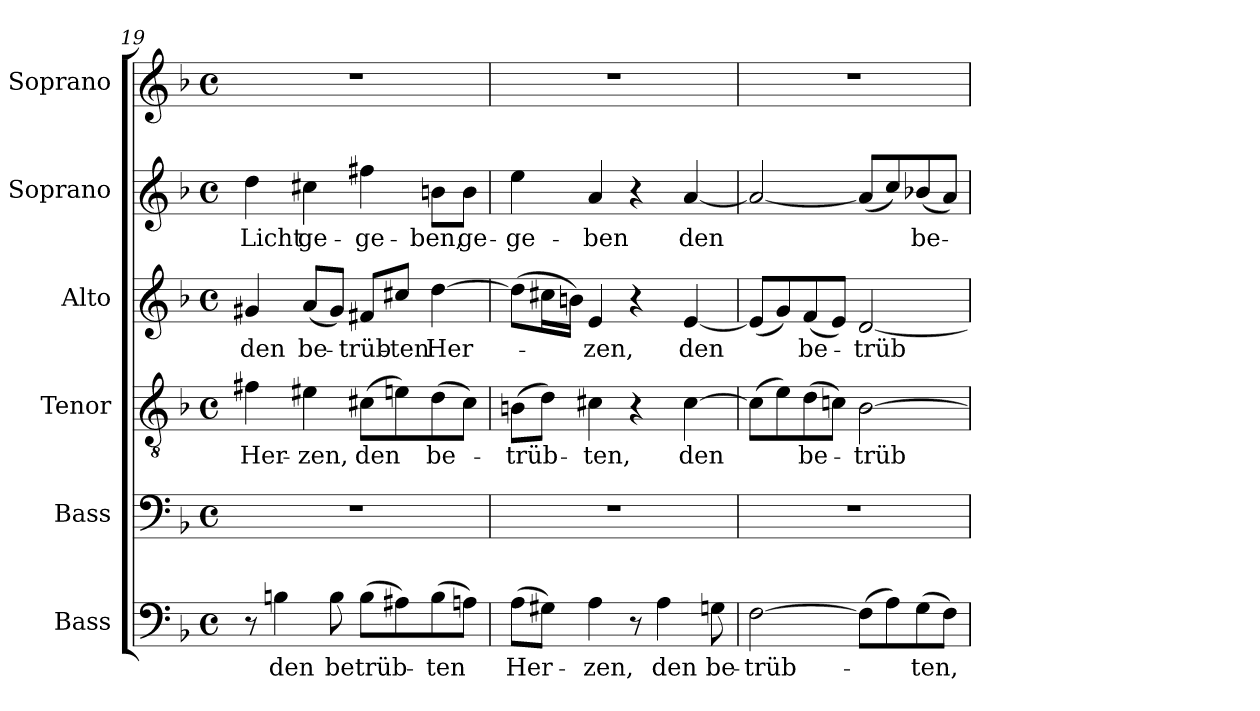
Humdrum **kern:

**kern	**text	**kern	**kern	**text	**kern	**text	**kern	**text	**kern
*part6	*part6	*part5	*part4	*part4	*part3	*part3	*part2	*part2	*part1
*staff6	*staff6	*staff5	*staff4	*staff4	*staff3	*staff3	*staff2	*staff2	*staff1
*I"Bass	*	*I"Bass	*I"Tenor	*	*I"Alto	*	*I"Soprano	*	*I"Soprano
*I'B.	*	*I'B.	*I'T.	*	*I'A.	*	*I'S.	*	*I'S.
*clefF4	*	*clefF4	*clefGv2	*	*clefG2	*	*clefG2	*	*clefG2
*	*	*	*ITrd7c12	*	*	*	*	*	*
*k[b-]	*	*k[b-]	*k[b-]	*	*k[b-]	*	*k[b-]	*	*k[b-]
*F:	*	*F:	*F:	*	*F:	*	*F:	*	*F:
*M4/4	*	*M4/4	*M4/4	*	*M4/4	*	*M4/4	*	*M4/4
*met(c)	*	*met(c)	*met(c)	*	*met(c)	*	*met(c)	*	*met(c)
=19	=19	=19	=19	=19	=19	=19	=19	=19	=19
!	!	!	!	!LO:LY:b:color=#000000	!	!	!	!	!
!	!	!	!	!	!	!LO:LY:b:color=#000000	!	!	!
!	!	!	!	!	!	!	!	!LO:LY:b:color=#000000	!
8r	.	1r	4F#Xi\	Her-	4g#Xi/	den	4ddi\	Licht	1r
!	!LO:LY:b:color=#000000	!	!	!	!	!	!	!	!
4Bni\	den	.	.	.	.	.	.	.	.
!	!	!	!	!LO:LY:b:color=#000000	!	!	!	!	!
!	!	!	!	!	!	!LO:LY:b:color=#000000	!	!	!
!	!	!	!	!	!	!	!	!LO:LY:b:color=#000000	!
.	.	.	4E#Xi\	-zen,	(8ai/L	be-	4cc#Xi\	ge-	.
!	!LO:LY:b:color=#000000	!	!	!	!	!	!	!	!
8Bi\	be	.	.	.	8g#i/J)	.	.	.	.
!	!LO:LY:b:color=#000000	!	!	!	!	!	!	!	!
!	!	!	!	!LO:LY:b:color=#000000	!	!	!	!	!
!	!	!	!	!	!	!LO:LY:b:color=#000000	!	!	!
!	!	!	!	!	!	!	!	!LO:LY:b:color=#000000	!
(8Bi\L	trüb-	.	(8C#Xi\L	den	8f#Xi/L	-trüb-	4ff#Xi\	-ge-	.
!	!	!	!	!	!	!LO:LY:b:color=#000000	!	!	!
8A#Xi\)	.	.	8Eni\)	.	8cc#Xi/J	-ten	.	.	.
!	!LO:LY:b:color=#000000	!	!	!	!	!	!	!	!
!	!	!	!	!LO:LY:b:color=#000000	!	!	!	!	!
!	!	!	!	!	!	!LO:LY:b:color=#000000	!	!	!
!	!	!	!	!	!	!	!	!LO:LY:b:color=#000000	!
(8Bi\	-ten	.	(8Di\	be-	[4ddi\	Her-	8bni\L	-ben,	.
!	!	!	!	!	!	!	!	!LO:LY:b:color=#000000	!
8Ani\J)	.	.	8C#i\J)	.	.	.	8bi\J	ge-	.
!!LO:PB:g=z
=20	=20	=20	=20	=20	=20	=20	=20	=20	=20
!	!LO:LY:b:color=#000000	!	!	!	!	!	!	!	!
!	!	!	!	!LO:LY:b:color=#000000	!	!	!	!	!
!	!	!	!	!	!	!	!	!LO:LY:b:color=#000000	!
(8Ai\L	Her-	1r	(8BBni\L	-trüb-	(8ddi\L]	.	4eei\	-ge-	1r
8G#Xi\J)	.	.	8Di\J)	.	16cc#Xi\L	.	.	.	.
.	.	.	.	.	16bni\JJ)	.	.	.	.
!	!LO:LY:b:color=#000000	!	!	!	!	!	!	!	!
!	!	!	!	!LO:LY:b:color=#000000	!	!	!	!	!
!	!	!	!	!	!	!LO:LY:b:color=#000000	!	!	!
!	!	!	!	!	!	!	!	!LO:LY:b:color=#000000	!
4Ai\	-zen,	.	4C#Xi\	-ten,	4ei/	-zen,	4ai/	-ben	.
8r	.	.	4r	.	4r	.	4r	.	.
!	!LO:LY:b:color=#000000	!	!	!	!	!	!	!	!
4Ai\	den	.	.	.	.	.	.	.	.
!	!	!	!	!LO:LY:b:color=#000000	!	!	!	!	!
!	!	!	!	!	!	!LO:LY:b:color=#000000	!	!	!
!	!	!	!	!	!	!	!	!LO:LY:b:color=#000000	!
.	.	.	[4C#i\	den	[4ei/	den	[4ai/	den	.
!	!LO:LY:b:color=#000000	!	!	!	!	!	!	!	!
8Gni\	be-	.	.	.	.	.	.	.	.
=21	=21	=21	=21	=21	=21	=21	=21	=21	=21
!	!LO:LY:b:color=#000000	!	!	!	!	!	!	!	!
[2Fi\	-trüb-	1r	(8C#i\L]	.	(8ei/L]	.	2ai/_	.	1r
.	.	.	8Ei\)	.	8gi/)	.	.	.	.
!	!	!	!	!LO:LY:b:color=#000000	!	!	!	!	!
!	!	!	!	!	!	!LO:LY:b:color=#000000	!	!	!
.	.	.	(8Di\	be-	(8fi/	be-	.	.	.
.	.	.	8Cni\J)	.	8ei/J)	.	.	.	.
!	!	!	!	!LO:LY:b:color=#000000	!	!	!	!	!
!	!	!	!	!	!	!LO:LY:b:color=#000000	!	!	!
(8Fi\L]	.	.	[2BB-i\	-trüb-	[2di/	-trüb-	(8ai/L]	.	.
8Ai\)	.	.	.	.	.	.	8cci/)	.	.
!	!LO:LY:b:color=#000000	!	!	!	!	!	!	!	!
!	!	!	!	!	!	!	!	!LO:LY:b:color=#000000	!
(8Gi\	-ten,	.	.	.	.	.	(8b-Xi/	be-	.
8Fi\J)	.	.	.	.	.	.	8ai/J)	.	.
=	=	=	=	=	=	=	=	=	=
*-	*-	*-	*-	*-	*-	*-	*-	*-	*-
